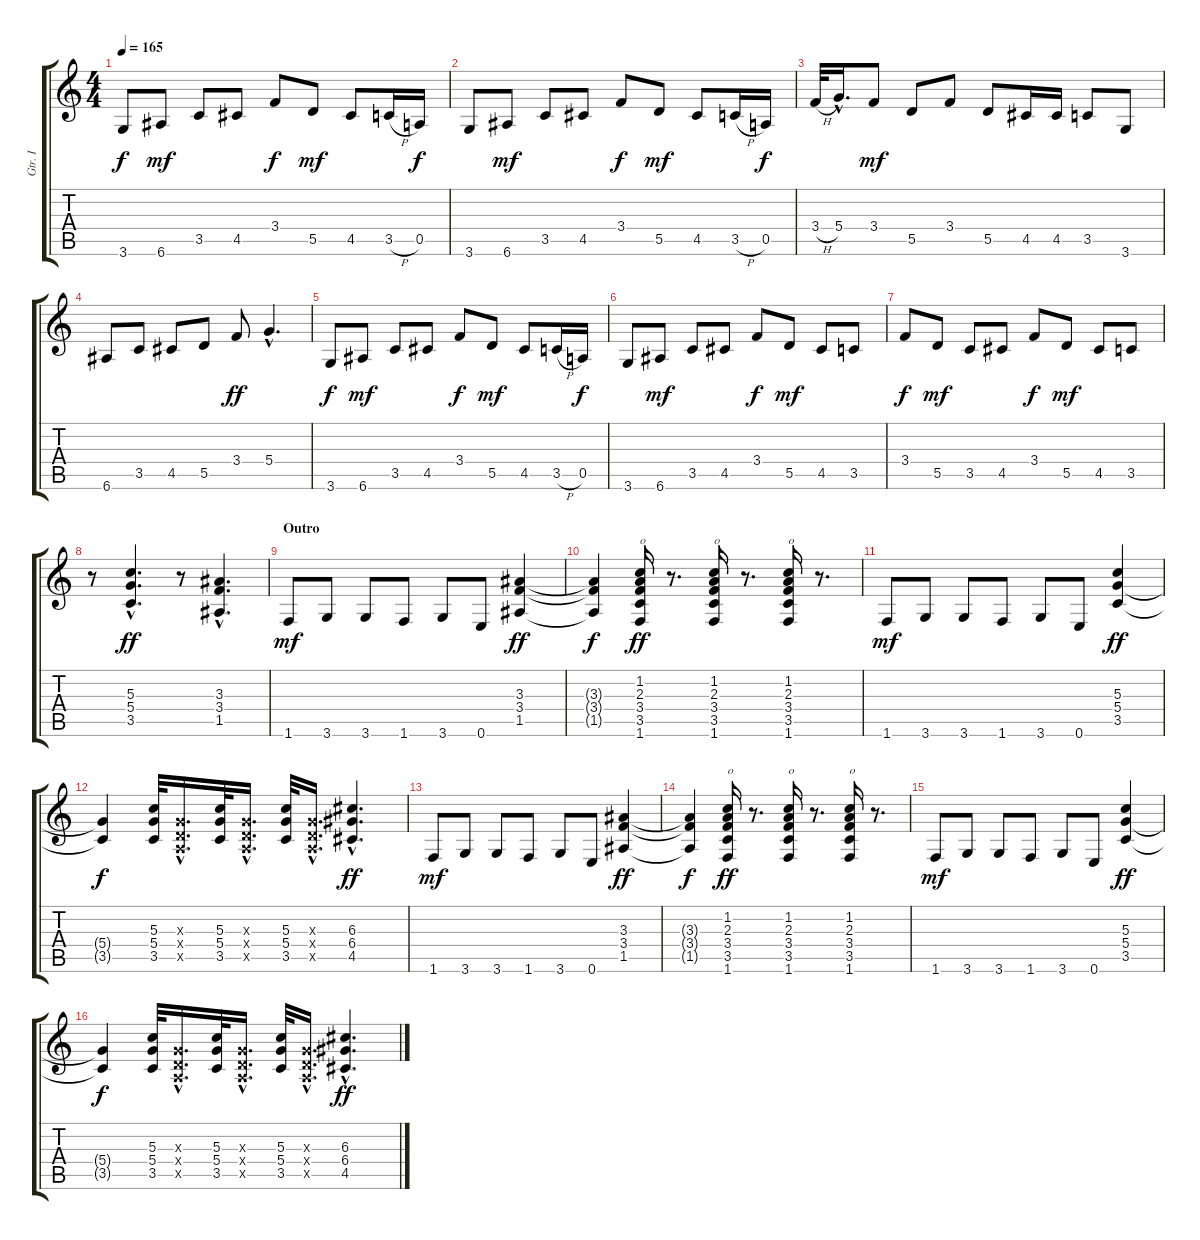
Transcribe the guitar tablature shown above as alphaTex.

\track ("Gtr. I" "Gtr. I") {instrument overdrivenguitar}
\staff {score tabs}
\tuning (E4 B3 G3 D3 A2 E2) {hide}
\ts (4 4)
\tempo 165
\clef g2
\ks c
3.6.8{dy f} 6.6.8{dy mf} 3.5.8 4.5.8 3.4.8{dy f} 5.5.8{dy mf} 4.5.8 3.5{h}.16 0.5.16{dy f} |
3.6.8 6.6.8{dy mf} 3.5.8 4.5.8 3.4.8{dy f} 5.5.8{dy mf} 4.5.8 3.5{h}.16 0.5.16{dy f} |
3.4{h}.32 5.4{hac}.16{d} 3.4.8{dy mf} 5.5.8 3.4.8 5.5.8 4.5.16 4.5.16 3.5.8 3.6.8 |
6.6.8 3.5.8 4.5.8 5.5.8 3.4.8{dy ff} 5.4{hac}.4{d} |
3.6.8{dy f} 6.6.8{dy mf} 3.5.8 4.5.8 3.4.8{dy f} 5.5.8{dy mf} 4.5.8 3.5{h}.16 0.5.16{dy f} |
3.6.8 6.6.8{dy mf} 3.5.8 4.5.8 3.4.8{dy f} 5.5.8{dy mf} 4.5.8 3.5.8 |
3.4.8{dy f} 5.5.8{dy mf} 3.5.8 4.5.8 3.4.8{dy f} 5.5.8{dy mf} 4.5.8 3.5.8 |
r.8 (5.3{hac} 5.4{hac} 3.5{hac}).4{d dy ff} r.8 (3.3{hac} 3.4{hac} 1.5{hac}).4{d} |
\section ("" "Outro")
1.6.8{dy mf} 3.6.8 3.6.8 1.6.8 3.6.8 0.6.8 (3.3 3.4 1.5).4{dy ff} |
(3.3{t} 3.4{t} 1.5{t}).4{dy f} (1.2 2.3 3.4 3.5 1.6).16{txt "o" dy ff} r.8{d} (1.2 2.3 3.4 3.5 1.6).16{txt "o"} r.8{d} (1.2 2.3 3.4 3.5 1.6).16{txt "o"} r.8{d} |
1.6.8{dy mf} 3.6.8 3.6.8 1.6.8 3.6.8 0.6.8 (5.3 5.4 3.5).4{dy ff} |
(5.4{t} 3.5{t}).4{dy f} (5.3 5.4 3.5).32 (0.3{hac x} 0.4{hac x} 0.5{hac x}).16{d} (5.3 5.4 3.5).32 (0.3{hac x} 0.4{hac x} 0.5{hac x}).16{d} (5.3 5.4 3.5).32 (0.3{hac x} 0.4{hac x} 0.5{hac x}).16{d} (6.3{hac} 6.4{hac} 4.5{hac}).4{d dy ff} |
1.6.8{dy mf} 3.6.8 3.6.8 1.6.8 3.6.8 0.6.8 (3.3 3.4 1.5).4{dy ff} |
(3.3{t} 3.4{t} 1.5{t}).4{dy f} (1.2 2.3 3.4 3.5 1.6).16{txt "o" dy ff} r.8{d} (1.2 2.3 3.4 3.5 1.6).16{txt "o"} r.8{d} (1.2 2.3 3.4 3.5 1.6).16{txt "o"} r.8{d} |
1.6.8{dy mf} 3.6.8 3.6.8 1.6.8 3.6.8 0.6.8 (5.3 5.4 3.5).4{dy ff} |
(5.4{t} 3.5{t}).4{dy f} (5.3 5.4 3.5).32 (0.3{hac x} 0.4{hac x} 0.5{hac x}).16{d} (5.3 5.4 3.5).32 (0.3{hac x} 0.4{hac x} 0.5{hac x}).16{d} (5.3 5.4 3.5).32 (0.3{hac x} 0.4{hac x} 0.5{hac x}).16{d} (6.3{hac} 6.4{hac} 4.5{hac}).4{d dy ff}
